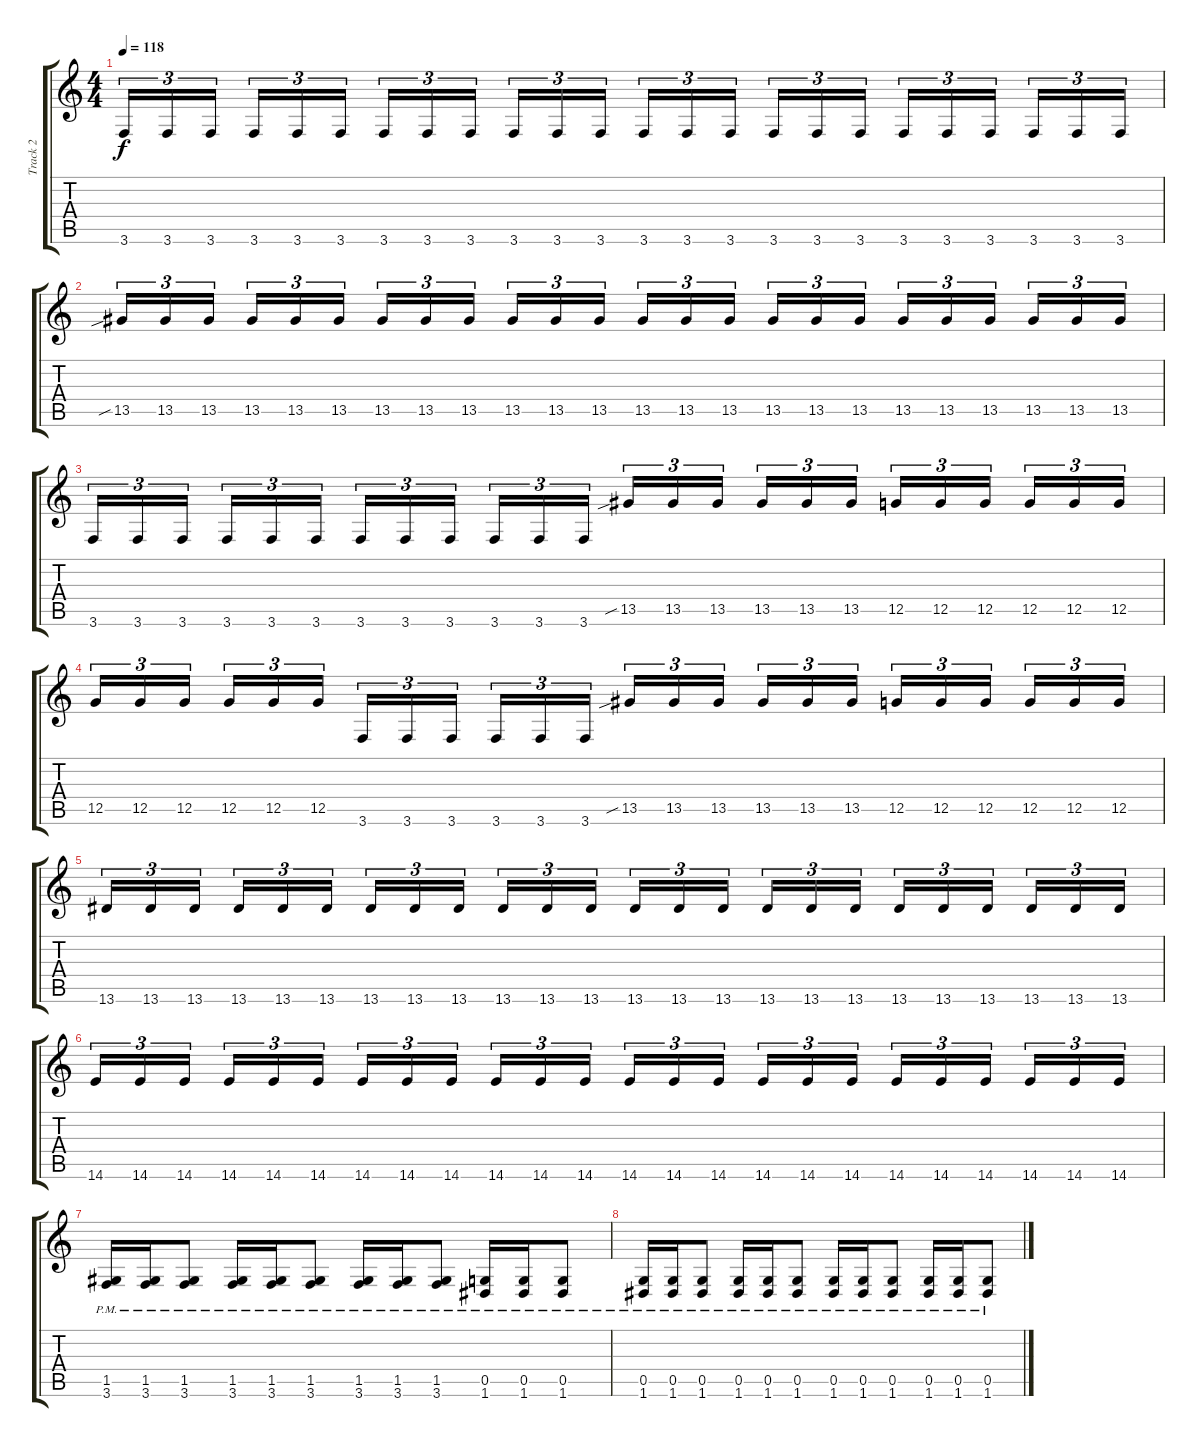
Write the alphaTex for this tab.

\track ("Track 2" "Track 2") {instrument overdrivenguitar}
\staff {score tabs}
\tuning (D4 A3 F3 C3 G2 D2) {hide}
\ts (4 4)
\tempo 118
\clef g2
\ks c
3.6.16{tu (3 2) dy f} 3.6.16{tu (3 2)} 3.6.16{tu (3 2) beam splitsecondary} 3.6.16{tu (3 2)} 3.6.16{tu (3 2)} 3.6.16{tu (3 2)} 3.6.16{tu (3 2)} 3.6.16{tu (3 2)} 3.6.16{tu (3 2) beam splitsecondary} 3.6.16{tu (3 2)} 3.6.16{tu (3 2)} 3.6.16{tu (3 2)} 3.6.16{tu (3 2)} 3.6.16{tu (3 2)} 3.6.16{tu (3 2) beam splitsecondary} 3.6.16{tu (3 2)} 3.6.16{tu (3 2)} 3.6.16{tu (3 2)} 3.6.16{tu (3 2)} 3.6.16{tu (3 2)} 3.6.16{tu (3 2) beam splitsecondary} 3.6.16{tu (3 2)} 3.6.16{tu (3 2)} 3.6.16{tu (3 2)} |
13.5{sib}.16{tu (3 2)} 13.5.16{tu (3 2)} 13.5.16{tu (3 2) beam splitsecondary} 13.5.16{tu (3 2)} 13.5.16{tu (3 2)} 13.5.16{tu (3 2)} 13.5.16{tu (3 2)} 13.5.16{tu (3 2)} 13.5.16{tu (3 2) beam splitsecondary} 13.5.16{tu (3 2)} 13.5.16{tu (3 2)} 13.5.16{tu (3 2)} 13.5.16{tu (3 2)} 13.5.16{tu (3 2)} 13.5.16{tu (3 2) beam splitsecondary} 13.5.16{tu (3 2)} 13.5.16{tu (3 2)} 13.5.16{tu (3 2)} 13.5.16{tu (3 2)} 13.5.16{tu (3 2)} 13.5.16{tu (3 2) beam splitsecondary} 13.5.16{tu (3 2)} 13.5.16{tu (3 2)} 13.5.16{tu (3 2)} |
3.6.16{tu (3 2)} 3.6.16{tu (3 2)} 3.6.16{tu (3 2) beam splitsecondary} 3.6.16{tu (3 2)} 3.6.16{tu (3 2)} 3.6.16{tu (3 2)} 3.6.16{tu (3 2)} 3.6.16{tu (3 2)} 3.6.16{tu (3 2) beam splitsecondary} 3.6.16{tu (3 2)} 3.6.16{tu (3 2)} 3.6.16{tu (3 2)} 13.5{sib}.16{tu (3 2)} 13.5.16{tu (3 2)} 13.5.16{tu (3 2) beam splitsecondary} 13.5.16{tu (3 2)} 13.5.16{tu (3 2)} 13.5.16{tu (3 2)} 12.5.16{tu (3 2)} 12.5.16{tu (3 2)} 12.5.16{tu (3 2) beam splitsecondary} 12.5.16{tu (3 2)} 12.5.16{tu (3 2)} 12.5.16{tu (3 2)} |
12.5.16{tu (3 2)} 12.5.16{tu (3 2)} 12.5.16{tu (3 2) beam splitsecondary} 12.5.16{tu (3 2)} 12.5.16{tu (3 2)} 12.5.16{tu (3 2)} 3.6.16{tu (3 2)} 3.6.16{tu (3 2)} 3.6.16{tu (3 2) beam splitsecondary} 3.6.16{tu (3 2)} 3.6.16{tu (3 2)} 3.6.16{tu (3 2)} 13.5{sib}.16{tu (3 2)} 13.5.16{tu (3 2)} 13.5.16{tu (3 2) beam splitsecondary} 13.5.16{tu (3 2)} 13.5.16{tu (3 2)} 13.5.16{tu (3 2)} 12.5.16{tu (3 2)} 12.5.16{tu (3 2)} 12.5.16{tu (3 2) beam splitsecondary} 12.5.16{tu (3 2)} 12.5.16{tu (3 2)} 12.5.16{tu (3 2)} |
13.6.16{tu (3 2)} 13.6.16{tu (3 2)} 13.6.16{tu (3 2) beam splitsecondary} 13.6.16{tu (3 2)} 13.6.16{tu (3 2)} 13.6.16{tu (3 2)} 13.6.16{tu (3 2)} 13.6.16{tu (3 2)} 13.6.16{tu (3 2) beam splitsecondary} 13.6.16{tu (3 2)} 13.6.16{tu (3 2)} 13.6.16{tu (3 2)} 13.6.16{tu (3 2)} 13.6.16{tu (3 2)} 13.6.16{tu (3 2) beam splitsecondary} 13.6.16{tu (3 2)} 13.6.16{tu (3 2)} 13.6.16{tu (3 2)} 13.6.16{tu (3 2)} 13.6.16{tu (3 2)} 13.6.16{tu (3 2) beam splitsecondary} 13.6.16{tu (3 2)} 13.6.16{tu (3 2)} 13.6.16{tu (3 2)} |
14.6.16{tu (3 2)} 14.6.16{tu (3 2)} 14.6.16{tu (3 2) beam splitsecondary} 14.6.16{tu (3 2)} 14.6.16{tu (3 2)} 14.6.16{tu (3 2)} 14.6.16{tu (3 2)} 14.6.16{tu (3 2)} 14.6.16{tu (3 2) beam splitsecondary} 14.6.16{tu (3 2)} 14.6.16{tu (3 2)} 14.6.16{tu (3 2)} 14.6.16{tu (3 2)} 14.6.16{tu (3 2)} 14.6.16{tu (3 2) beam splitsecondary} 14.6.16{tu (3 2)} 14.6.16{tu (3 2)} 14.6.16{tu (3 2)} 14.6.16{tu (3 2)} 14.6.16{tu (3 2)} 14.6.16{tu (3 2) beam splitsecondary} 14.6.16{tu (3 2)} 14.6.16{tu (3 2)} 14.6.16{tu (3 2)} |
(1.5{pm} 3.6{pm}).16 (1.5{pm} 3.6{pm}).16 (1.5{pm} 3.6{pm}).8 (1.5{pm} 3.6{pm}).16 (1.5{pm} 3.6{pm}).16 (1.5{pm} 3.6{pm}).8 (1.5{pm} 3.6{pm}).16 (1.5{pm} 3.6{pm}).16 (1.5{pm} 3.6{pm}).8 (0.5{pm} 1.6{pm}).16 (0.5{pm} 1.6{pm}).16 (0.5{pm} 1.6{pm}).8 |
(0.5{pm} 1.6{pm}).16 (0.5{pm} 1.6{pm}).16 (0.5{pm} 1.6{pm}).8 (0.5{pm} 1.6{pm}).16 (0.5{pm} 1.6{pm}).16 (0.5{pm} 1.6{pm}).8 (0.5{pm} 1.6{pm}).16 (0.5{pm} 1.6{pm}).16 (0.5{pm} 1.6{pm}).8 (0.5{pm} 1.6{pm}).16 (0.5{pm} 1.6{pm}).16 (0.5{pm} 1.6{pm}).8
